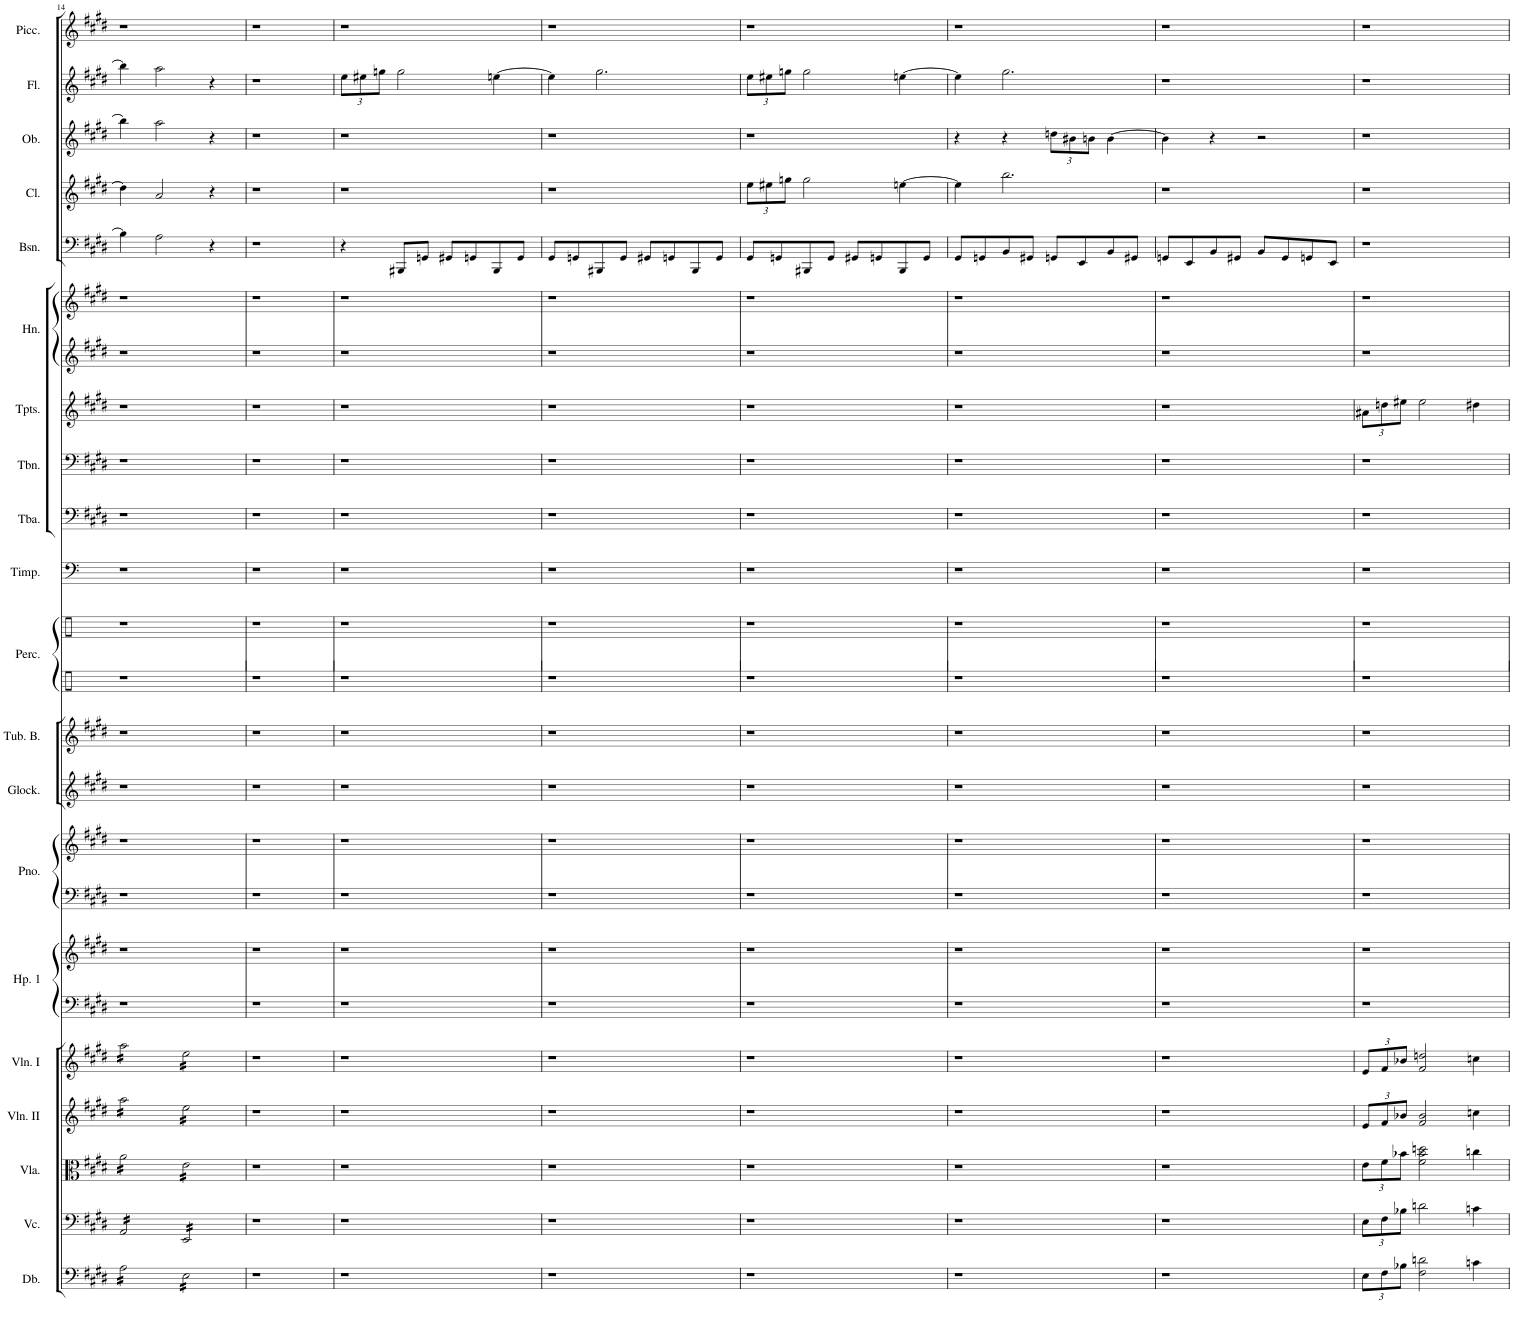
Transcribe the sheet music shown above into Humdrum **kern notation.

**kern	**kern	**kern	**kern	**kern	**kern	**kern	**kern	**kern	**kern	**kern	**kern	**kern	**kern	**kern	**kern	**kern	**kern	**kern	**kern	**kern	**kern	**kern	**kern
*part20	*part19	*part18	*part17	*part16	*part15	*part15	*part14	*part14	*part13	*part12	*part11	*part11	*part10	*part9	*part8	*part7	*part6	*part6	*part5	*part4	*part3	*part2	*part1
*staff24	*staff23	*staff22	*staff21	*staff20	*staff19	*staff18	*staff17	*staff16	*staff15	*staff14	*staff13	*staff12	*staff11	*staff10	*staff9	*staff8	*staff7	*staff6	*staff5	*staff4	*staff3	*staff2	*staff1
*I"Double Bass	*I"Violoncello	*I"Viola	*I"Violin II	*I"Violin I	*I"Harp 1	*	*I"Piano	*	*I"Glockenspiel	*I"Tubular Bells	*I"Percussion	*	*I"Timpani	*I"Tuba	*I"Trombone	*I"Trumpet in Bb	*I"Horn in F	*	*I"Bassoon	*I"Clarinet in Bb	*I"Oboe	*I"Flute	*I"Piccolo
*I'Db.	*I'Vc.	*I'Vla.	*I'Vln. II	*I'Vln. I	*I'Hp. 1	*	*I'Pno.	*	*I'Glock.	*I'Tub. B.	*I'Perc.	*	*I'Timp.	*I'Tba.	*I'Tbn.	*	*I'Hn.	*	*I'Bsn.	*I'Cl.	*I'Ob.	*I'Fl.	*I'Picc.
!!LO:PB:g=z
*clefF4	*clefF4	*clefC3	*clefG2	*clefG2	*clefF4	*clefG2	*clefF4	*clefG2	*clefG2	*clefG2	*clefX	*clefX	*clefF4	*clefF4	*clefF4	*clefG2	*clefG2	*clefG2	*clefF4	*clefG2	*clefG2	*clefG2	*clefG2
*	*	*	*	*	*	*	*	*	*	*	*	*	*	*	*	*	*Trd4c7	*Trd4c7	*	*Trd1c2	*	*	*Trd-7c-12
*k[f#c#g#d#]	*k[f#c#g#d#]	*k[f#c#g#d#]	*k[f#c#g#d#]	*k[f#c#g#d#]	*k[f#c#g#d#]	*k[f#c#g#d#]	*k[f#c#g#d#]	*k[f#c#g#d#]	*k[f#c#g#d#]	*k[f#c#g#d#]	*k[]	*k[]	*k[]	*k[f#c#g#d#]	*k[f#c#g#d#]	*k[f#c#g#d#]	*k[f#c#g#d#]	*k[f#c#g#d#]	*k[f#c#g#d#]	*k[f#c#g#d#]	*k[f#c#g#d#]	*k[f#c#g#d#]	*k[f#c#g#d#]
*M4/4	*M4/4	*M4/4	*M4/4	*M4/4	*M4/4	*M4/4	*M4/4	*M4/4	*M4/4	*M4/4	*M4/4	*M4/4	*M4/4	*M4/4	*M4/4	*M4/4	*M4/4	*M4/4	*M4/4	*M4/4	*M4/4	*M4/4	*M4/4
=14	=14	=14	=14	=14	=14	=14	=14	=14	=14	=14	=14	=14	=14	=14	=14	=14	=14	=14	=14	=14	=14	=14	=14
*tremolo	*	*	*	*	*	*	*	*	*	*	*	*	*	*	*	*	*	*	*	*	*	*	*
*	*tremolo	*	*	*	*	*	*	*	*	*	*	*	*	*	*	*	*	*	*	*	*	*	*
*	*	*tremolo	*	*	*	*	*	*	*	*	*	*	*	*	*	*	*	*	*	*	*	*	*
*	*	*	*tremolo	*	*	*	*	*	*	*	*	*	*	*	*	*	*	*	*	*	*	*	*
*	*	*	*	*tremolo	*	*	*	*	*	*	*	*	*	*	*	*	*	*	*	*	*	*	*
16A\LL	16AA/LL	16a\LL	16aa\LL	16aa\LL	1r	1r	1r	1r	1r	1r	1r	1r	1r	1r	1r	1r	1r	1r	4B#\]	4dd\]	4bb#\]	4bb#\]	1r
16A\	16AA/	16a\	16aa\	16aa\	.	.	.	.	.	.	.	.	.	.	.	.	.	.	.	.	.	.	.
16A\	16AA/	16a\	16aa\	16aa\	.	.	.	.	.	.	.	.	.	.	.	.	.	.	.	.	.	.	.
16A\	16AA/	16a\	16aa\	16aa\	.	.	.	.	.	.	.	.	.	.	.	.	.	.	.	.	.	.	.
16A\	16AA/	16a\	16aa\	16aa\	.	.	.	.	.	.	.	.	.	.	.	.	.	.	2A\	2a/	2aa\	2aa\	.
16A\	16AA/	16a\	16aa\	16aa\	.	.	.	.	.	.	.	.	.	.	.	.	.	.	.	.	.	.	.
16A\	16AA/	16a\	16aa\	16aa\	.	.	.	.	.	.	.	.	.	.	.	.	.	.	.	.	.	.	.
16A\JJ	16AA/JJ	16a\JJ	16aa\JJ	16aa\JJ	.	.	.	.	.	.	.	.	.	.	.	.	.	.	.	.	.	.	.
16E\LL	16EE/LL	16e\LL	16ee\LL	16ee\LL	.	.	.	.	.	.	.	.	.	.	.	.	.	.	.	.	.	.	.
16E\	16EE/	16e\	16ee\	16ee\	.	.	.	.	.	.	.	.	.	.	.	.	.	.	.	.	.	.	.
16E\	16EE/	16e\	16ee\	16ee\	.	.	.	.	.	.	.	.	.	.	.	.	.	.	.	.	.	.	.
16E\	16EE/	16e\	16ee\	16ee\	.	.	.	.	.	.	.	.	.	.	.	.	.	.	.	.	.	.	.
16E\	16EE/	16e\	16ee\	16ee\	.	.	.	.	.	.	.	.	.	.	.	.	.	.	4r	4r	4r	4r	.
16E\	16EE/	16e\	16ee\	16ee\	.	.	.	.	.	.	.	.	.	.	.	.	.	.	.	.	.	.	.
16E\	16EE/	16e\	16ee\	16ee\	.	.	.	.	.	.	.	.	.	.	.	.	.	.	.	.	.	.	.
16E\JJ	16EE/JJ	16e\JJ	16ee\JJ	16ee\JJ	.	.	.	.	.	.	.	.	.	.	.	.	.	.	.	.	.	.	.
*	*	*	*	*Xtremolo	*	*	*	*	*	*	*	*	*	*	*	*	*	*	*	*	*	*	*
*	*	*	*Xtremolo	*	*	*	*	*	*	*	*	*	*	*	*	*	*	*	*	*	*	*	*
*	*	*Xtremolo	*	*	*	*	*	*	*	*	*	*	*	*	*	*	*	*	*	*	*	*	*
*	*Xtremolo	*	*	*	*	*	*	*	*	*	*	*	*	*	*	*	*	*	*	*	*	*	*
*Xtremolo	*	*	*	*	*	*	*	*	*	*	*	*	*	*	*	*	*	*	*	*	*	*	*
=15	=15	=15	=15	=15	=15	=15	=15	=15	=15	=15	=15	=15	=15	=15	=15	=15	=15	=15	=15	=15	=15	=15	=15
1r	1r	1r	1r	1r	1r	1r	1r	1r	1r	1r	1r	1r	1r	1r	1r	1r	1r	1r	1r	1r	1r	1r	1r
=16	=16	=16	=16	=16	=16	=16	=16	=16	=16	=16	=16	=16	=16	=16	=16	=16	=16	=16	=16	=16	=16	=16	=16
*	*	*	*	*	*	*	*	*	*	*	*	*	*	*	*	*	*	*	*	*	*	*Xbrackettup	*
1r	1r	1r	1r	1r	1r	1r	1r	1r	1r	1r	1r	1r	1r	1r	1r	1r	1r	1r	4r	1r	1r	12ee\L	1r
.	.	.	.	.	.	.	.	.	.	.	.	.	.	.	.	.	.	.	.	.	.	12ee#X\	.
.	.	.	.	.	.	.	.	.	.	.	.	.	.	.	.	.	.	.	.	.	.	12ggn\J	.
.	.	.	.	.	.	.	.	.	.	.	.	.	.	.	.	.	.	.	8BBB#X/L	.	.	2gg\	.
.	.	.	.	.	.	.	.	.	.	.	.	.	.	.	.	.	.	.	8GGn/J	.	.	.	.
.	.	.	.	.	.	.	.	.	.	.	.	.	.	.	.	.	.	.	8GG#X/L	.	.	.	.
.	.	.	.	.	.	.	.	.	.	.	.	.	.	.	.	.	.	.	8GGn/	.	.	.	.
.	.	.	.	.	.	.	.	.	.	.	.	.	.	.	.	.	.	.	8BBB#/	.	.	[4een\	.
.	.	.	.	.	.	.	.	.	.	.	.	.	.	.	.	.	.	.	8GG/J	.	.	.	.
=17	=17	=17	=17	=17	=17	=17	=17	=17	=17	=17	=17	=17	=17	=17	=17	=17	=17	=17	=17	=17	=17	=17	=17
1r	1r	1r	1r	1r	1r	1r	1r	1r	1r	1r	1r	1r	1r	1r	1r	1r	1r	1r	8GG#/L	1r	1r	4ee\]	1r
.	.	.	.	.	.	.	.	.	.	.	.	.	.	.	.	.	.	.	8GGn/	.	.	.	.
.	.	.	.	.	.	.	.	.	.	.	.	.	.	.	.	.	.	.	8BBB#X/	.	.	2.gg#\	.
.	.	.	.	.	.	.	.	.	.	.	.	.	.	.	.	.	.	.	8GG/J	.	.	.	.
.	.	.	.	.	.	.	.	.	.	.	.	.	.	.	.	.	.	.	8GG#X/L	.	.	.	.
.	.	.	.	.	.	.	.	.	.	.	.	.	.	.	.	.	.	.	8GGn/	.	.	.	.
.	.	.	.	.	.	.	.	.	.	.	.	.	.	.	.	.	.	.	8BBB#/	.	.	.	.
.	.	.	.	.	.	.	.	.	.	.	.	.	.	.	.	.	.	.	8GG/J	.	.	.	.
=18	=18	=18	=18	=18	=18	=18	=18	=18	=18	=18	=18	=18	=18	=18	=18	=18	=18	=18	=18	=18	=18	=18	=18
*	*	*	*	*	*	*	*	*	*	*	*	*	*	*	*	*	*	*	*	*Xbrackettup	*	*	*
1r	1r	1r	1r	1r	1r	1r	1r	1r	1r	1r	1r	1r	1r	1r	1r	1r	1r	1r	8GG#/L	12ee\L	1r	12ee\L	1r
.	.	.	.	.	.	.	.	.	.	.	.	.	.	.	.	.	.	.	.	12ee#X\	.	12ee#X\	.
.	.	.	.	.	.	.	.	.	.	.	.	.	.	.	.	.	.	.	8GGn/	.	.	.	.
.	.	.	.	.	.	.	.	.	.	.	.	.	.	.	.	.	.	.	.	12ggn\J	.	12ggn\J	.
.	.	.	.	.	.	.	.	.	.	.	.	.	.	.	.	.	.	.	8BBB#X/	2gg\	.	2gg\	.
.	.	.	.	.	.	.	.	.	.	.	.	.	.	.	.	.	.	.	8GG/J	.	.	.	.
.	.	.	.	.	.	.	.	.	.	.	.	.	.	.	.	.	.	.	8GG#X/L	.	.	.	.
.	.	.	.	.	.	.	.	.	.	.	.	.	.	.	.	.	.	.	8GGn/	.	.	.	.
.	.	.	.	.	.	.	.	.	.	.	.	.	.	.	.	.	.	.	8BBB#/	[4een\	.	[4een\	.
.	.	.	.	.	.	.	.	.	.	.	.	.	.	.	.	.	.	.	8GG/J	.	.	.	.
=19	=19	=19	=19	=19	=19	=19	=19	=19	=19	=19	=19	=19	=19	=19	=19	=19	=19	=19	=19	=19	=19	=19	=19
1r	1r	1r	1r	1r	1r	1r	1r	1r	1r	1r	1r	1r	1r	1r	1r	1r	1r	1r	8GG#/L	4ee\]	4r	4ee\]	1r
.	.	.	.	.	.	.	.	.	.	.	.	.	.	.	.	.	.	.	8GGn/	.	.	.	.
.	.	.	.	.	.	.	.	.	.	.	.	.	.	.	.	.	.	.	8BB/	2.bb\	4r	2.gg#\	.
.	.	.	.	.	.	.	.	.	.	.	.	.	.	.	.	.	.	.	8GG#X/J	.	.	.	.
*	*	*	*	*	*	*	*	*	*	*	*	*	*	*	*	*	*	*	*	*	*Xbrackettup	*	*
.	.	.	.	.	.	.	.	.	.	.	.	.	.	.	.	.	.	.	8GGn/L	.	12ddn\L	.	.
.	.	.	.	.	.	.	.	.	.	.	.	.	.	.	.	.	.	.	.	.	12b#X\	.	.
.	.	.	.	.	.	.	.	.	.	.	.	.	.	.	.	.	.	.	8EE/	.	.	.	.
.	.	.	.	.	.	.	.	.	.	.	.	.	.	.	.	.	.	.	.	.	12bn\J	.	.
.	.	.	.	.	.	.	.	.	.	.	.	.	.	.	.	.	.	.	8BB/	.	[4b\	.	.
.	.	.	.	.	.	.	.	.	.	.	.	.	.	.	.	.	.	.	8GG#X/J	.	.	.	.
=20	=20	=20	=20	=20	=20	=20	=20	=20	=20	=20	=20	=20	=20	=20	=20	=20	=20	=20	=20	=20	=20	=20	=20
1r	1r	1r	1r	1r	1r	1r	1r	1r	1r	1r	1r	1r	1r	1r	1r	1r	1r	1r	8GGn/L	1r	4b\]	1r	1r
.	.	.	.	.	.	.	.	.	.	.	.	.	.	.	.	.	.	.	8EE/	.	.	.	.
.	.	.	.	.	.	.	.	.	.	.	.	.	.	.	.	.	.	.	8BB/	.	4r	.	.
.	.	.	.	.	.	.	.	.	.	.	.	.	.	.	.	.	.	.	8GG#X/J	.	.	.	.
.	.	.	.	.	.	.	.	.	.	.	.	.	.	.	.	.	.	.	8BB/L	.	2r	.	.
.	.	.	.	.	.	.	.	.	.	.	.	.	.	.	.	.	.	.	8GG#/	.	.	.	.
.	.	.	.	.	.	.	.	.	.	.	.	.	.	.	.	.	.	.	8GGn/	.	.	.	.
.	.	.	.	.	.	.	.	.	.	.	.	.	.	.	.	.	.	.	8EE/J	.	.	.	.
=21	=21	=21	=21	=21	=21	=21	=21	=21	=21	=21	=21	=21	=21	=21	=21	=21	=21	=21	=21	=21	=21	=21	=21
*Xbrackettup	*Xbrackettup	*Xbrackettup	*Xbrackettup	*Xbrackettup	*	*	*	*	*	*	*	*	*	*	*	*Xbrackettup	*	*	*	*	*	*	*
12E\L	12E\L	12e\L	12e/L	12e/L	1r	1r	1r	1r	1r	1r	1r	1r	1r	1r	1r	12a#X\L	1r	1r	1r	1r	1r	1r	1r
12F#\	12F#\	12f#\	12f#/	12f#/	.	.	.	.	.	.	.	.	.	.	.	12ddn\	.	.	.	.	.	.	.
12B-X\J	12B-X\J	12b-X\J	12b-X/J	12b-X/J	.	.	.	.	.	.	.	.	.	.	.	12ee#X\J	.	.	.	.	.	.	.
2F#\ 2dn\	2dn\	2f#\ 2b-\ 2ddn\	2f#/ 2b-/	2f#/ 2ddn/	.	.	.	.	.	.	.	.	.	.	.	2ee#\	.	.	.	.	.	.	.
4cn\	4cn\	4ccn\	4ccn\	4ccn\	.	.	.	.	.	.	.	.	.	.	.	4dd#X\	.	.	.	.	.	.	.
=	=	=	=	=	=	=	=	=	=	=	=	=	=	=	=	=	=	=	=	=	=	=	=
*-	*-	*-	*-	*-	*-	*-	*-	*-	*-	*-	*-	*-	*-	*-	*-	*-	*-	*-	*-	*-	*-	*-	*-
